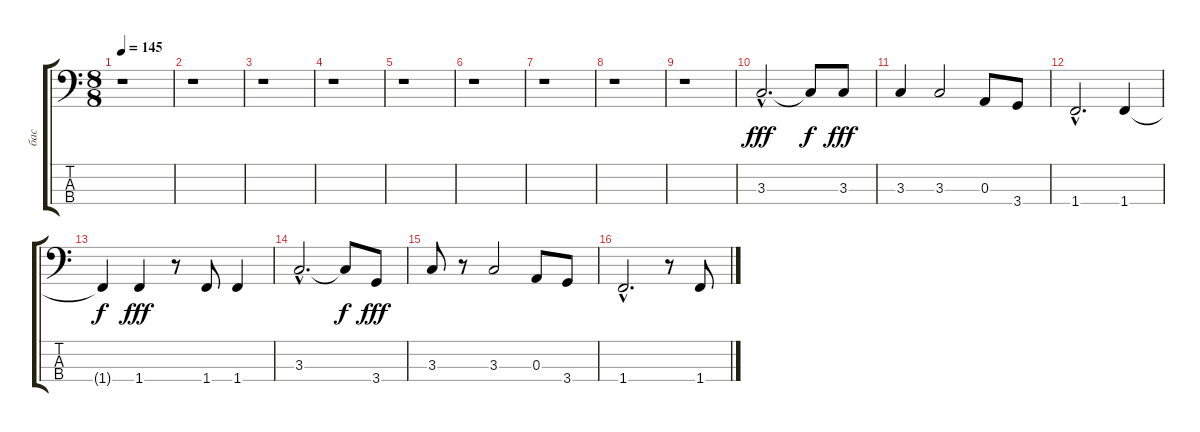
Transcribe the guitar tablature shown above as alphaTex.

\track ("бас" "бас") {instrument fretlessbass}
\staff {score tabs}
\tuning (G2 D2 A1 E1) {hide}
\ts (8 8)
\tempo 145
\clef f4
\ks c
r.1{dy fff instrument fretlessbass} |
r.1 |
r.1 |
r.1 |
r.1 |
r.1 |
r.1 |
r.1 |
r.1 |
3.3{hac}.2{d} 3.3{t}.8{dy f} 3.3.8{dy fff} |
3.3.4 3.3.2 0.3.8 3.4.8 |
1.4{hac}.2{d} 1.4.4 |
1.4{t}.4{dy f} 1.4.4{dy fff} r.8 1.4.8 1.4.4 |
3.3{hac}.2{d} 3.3{t}.8{dy f} 3.4.8{dy fff} |
3.3.8 r.8 3.3.2 0.3.8 3.4.8 |
1.4{hac}.2{d} r.8 1.4.8
